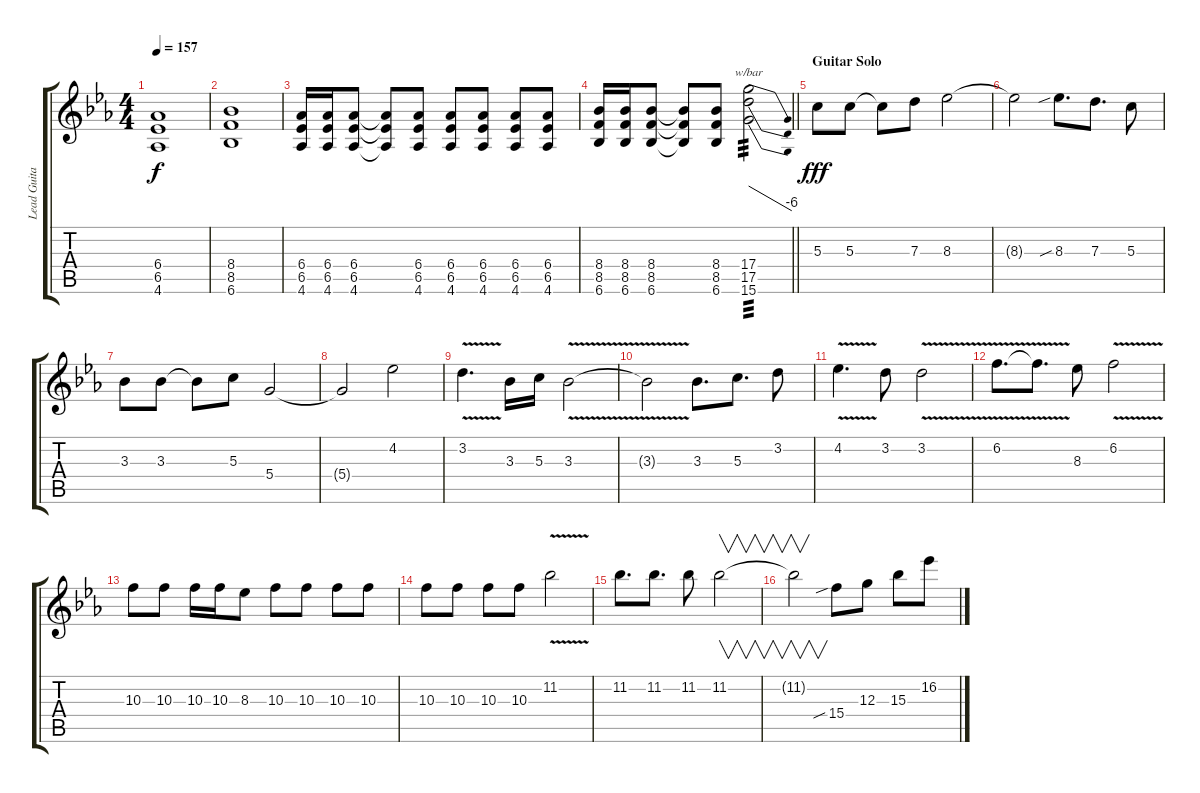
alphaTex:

\track ("Lead Guitar 2" "Lead Guita") {instrument distortionguitar}
\staff {score tabs}
\tuning (E4 B3 G3 D3 A2 E2) {hide}
\ts (4 4)
\tempo 157
\clef g2
\ks eb
(6.4 6.5 4.6).1{dy f} |
(8.4 8.5 6.6).1 |
(6.4 6.5 4.6).16 (6.4 6.5 4.6).16 (6.4 6.5 4.6).8 (6.4{t} 6.5{t} 4.6{t}).8 (6.4 6.5 4.6).8 (6.4 6.5 4.6).8 (6.4 6.5 4.6).8 (6.4 6.5 4.6).8 (6.4 6.5 4.6).8 |
\barLineRight lightlight
(8.4 8.5 6.6).16 (8.4 8.5 6.6).16 (8.4 8.5 6.6).8 (8.4{t} 8.5{t} 6.6{t}).8 (8.4 8.5 6.6).8 (17.4 17.5 15.6).2{tbe (dive default 0 0 60 -24) tp 3} |
\section ("" "Guitar Solo")
5.3.8{dy fff} 5.3.8 5.3{t}.8 7.3.8 8.3.2 |
8.3{t}.2 8.3{sib}.8{d} 7.3.8{d} 5.3.8 |
3.3.8 3.3.8 3.3{t}.8 5.3.8 5.4.2 |
5.4{t}.2 4.2.2 |
3.2{v}.4{d} 3.3.16 5.3.16 3.3{v}.2 |
3.3{v t}.2 3.3.8{d} 5.3.8{d} 3.2.8 |
4.2{v}.4{d} 3.2.8 3.2{v}.2 |
6.2{v}.8{d} 6.2{v t}.8{d} 8.3.8 6.2{v}.2 |
10.3.8 10.3.8 10.3.16 10.3.16 8.3.8 10.3.8 10.3.8 10.3.8 10.3.8 |
10.3.8 10.3.8 10.3.8 10.3.8 11.2{v}.2 |
11.2.8{d} 11.2.8{d} 11.2.8 11.2.2{v} |
11.2{t}.2{v} 15.4{sib}.8 12.3.8 15.3.8 16.2.8
